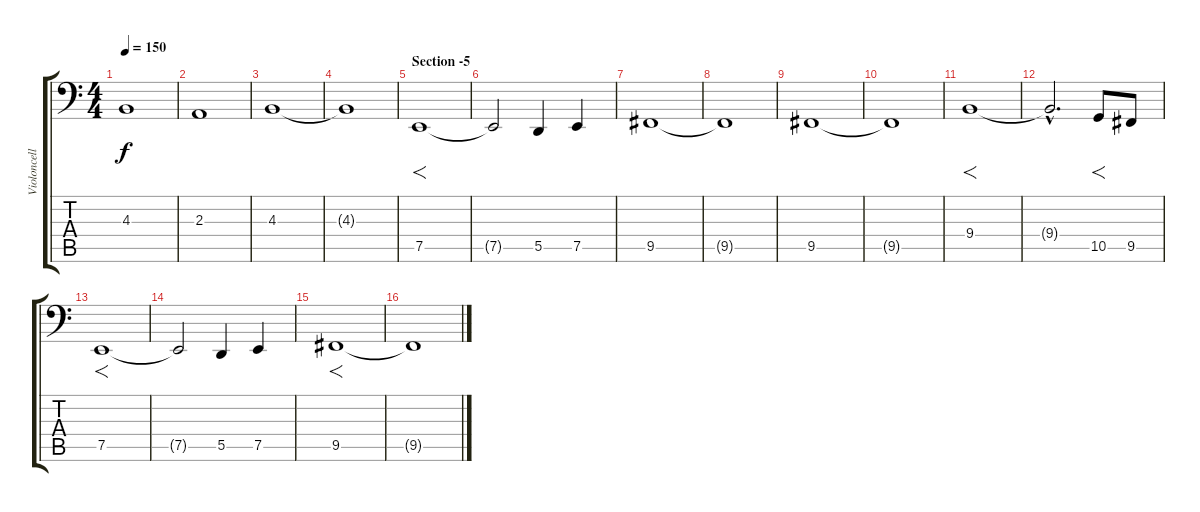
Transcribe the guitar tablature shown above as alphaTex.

\track ("Violoncelle" "Violoncell") {instrument cello}
\staff {score tabs}
\tuning (E3 B2 G2 D2 A1 E1) {hide}
\ts (4 4)
\tempo 150
\clef f4
\ks c
4.3.1{dy f} |
2.3.1 |
4.3.1 |
4.3{t}.1 |
\section ("" "Section -5")
7.5.1{f} |
7.5{t}.2 5.5.4 7.5.4 |
9.5.1 |
9.5{t}.1 |
9.5.1 |
9.5{t}.1 |
9.4.1{f} |
9.4{hac t}.2{d} 10.5.8{f} 9.5.8 |
7.5.1{f} |
7.5{t}.2 5.5.4 7.5.4 |
9.5.1{f} |
9.5{t}.1
